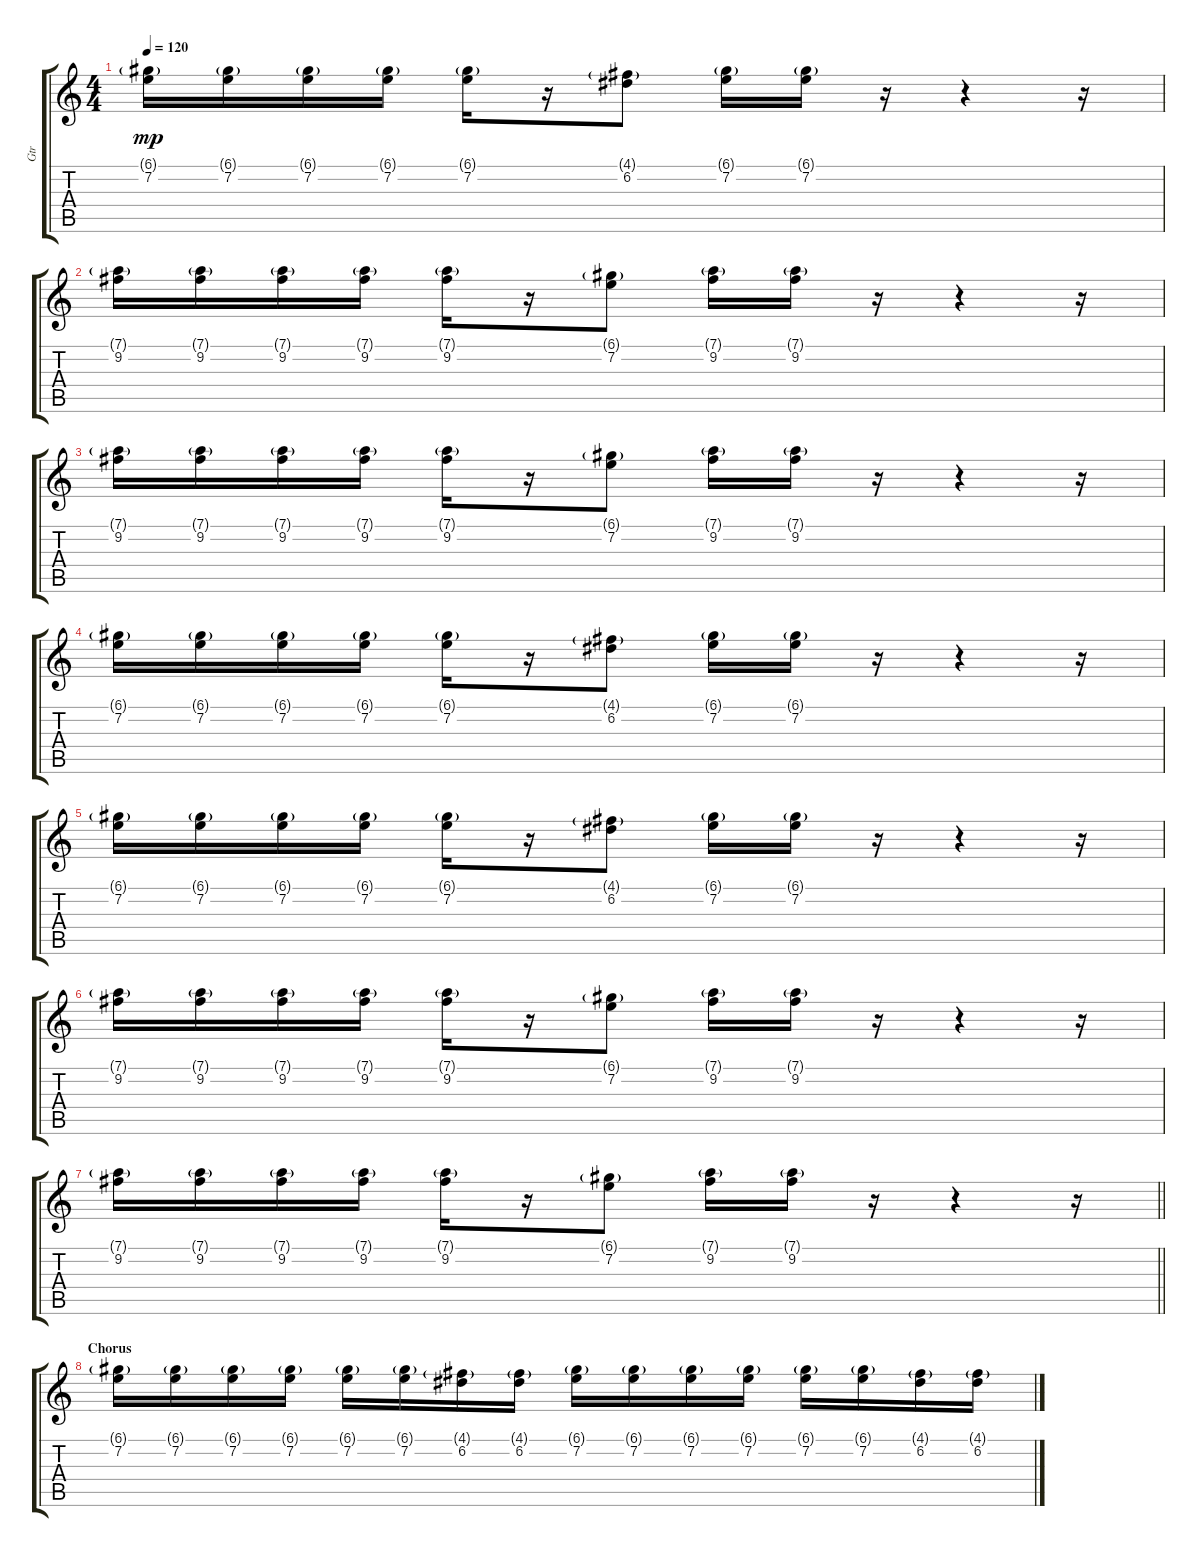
\track ("Gtr" "Gtr") {instrument distortionguitar}
\staff {score tabs}
\tuning (D4 A3 F3 C3 G2 D2) {hide}
\ts (4 4)
\tempo 120
\clef g2
\ks c
(6.1{g} 7.2).16{dy mp} (6.1{g} 7.2).16 (6.1{g} 7.2).16 (6.1{g} 7.2).16 (6.1{g} 7.2).16 r.16 (4.1{g} 6.2).8 (6.1{g} 7.2).16 (6.1{g} 7.2).16 r.16 r.4 r.16 |
(7.1{g} 9.2).16 (7.1{g} 9.2).16 (7.1{g} 9.2).16 (7.1{g} 9.2).16 (7.1{g} 9.2).16 r.16 (6.1{g} 7.2).8 (7.1{g} 9.2).16 (7.1{g} 9.2).16 r.16 r.4 r.16 |
(7.1{g} 9.2).16 (7.1{g} 9.2).16 (7.1{g} 9.2).16 (7.1{g} 9.2).16 (7.1{g} 9.2).16 r.16 (6.1{g} 7.2).8 (7.1{g} 9.2).16 (7.1{g} 9.2).16 r.16 r.4 r.16 |
(6.1{g} 7.2).16 (6.1{g} 7.2).16 (6.1{g} 7.2).16 (6.1{g} 7.2).16 (6.1{g} 7.2).16 r.16 (4.1{g} 6.2).8 (6.1{g} 7.2).16 (6.1{g} 7.2).16 r.16 r.4 r.16 |
(6.1{g} 7.2).16 (6.1{g} 7.2).16 (6.1{g} 7.2).16 (6.1{g} 7.2).16 (6.1{g} 7.2).16 r.16 (4.1{g} 6.2).8 (6.1{g} 7.2).16 (6.1{g} 7.2).16 r.16 r.4 r.16 |
(7.1{g} 9.2).16 (7.1{g} 9.2).16 (7.1{g} 9.2).16 (7.1{g} 9.2).16 (7.1{g} 9.2).16 r.16 (6.1{g} 7.2).8 (7.1{g} 9.2).16 (7.1{g} 9.2).16 r.16 r.4 r.16 |
\barLineRight lightlight
(7.1{g} 9.2).16 (7.1{g} 9.2).16 (7.1{g} 9.2).16 (7.1{g} 9.2).16 (7.1{g} 9.2).16 r.16 (6.1{g} 7.2).8 (7.1{g} 9.2).16 (7.1{g} 9.2).16 r.16 r.4 r.16 |
\section ("" "Chorus")
(6.1{g} 7.2).16 (6.1{g} 7.2).16 (6.1{g} 7.2).16 (6.1{g} 7.2).16 (6.1{g} 7.2).16 (6.1{g} 7.2).16 (4.1{g} 6.2).16 (4.1{g} 6.2).16 (6.1{g} 7.2).16 (6.1{g} 7.2).16 (6.1{g} 7.2).16 (6.1{g} 7.2).16 (6.1{g} 7.2).16 (6.1{g} 7.2).16 (4.1{g} 6.2).16 (4.1{g} 6.2).16
